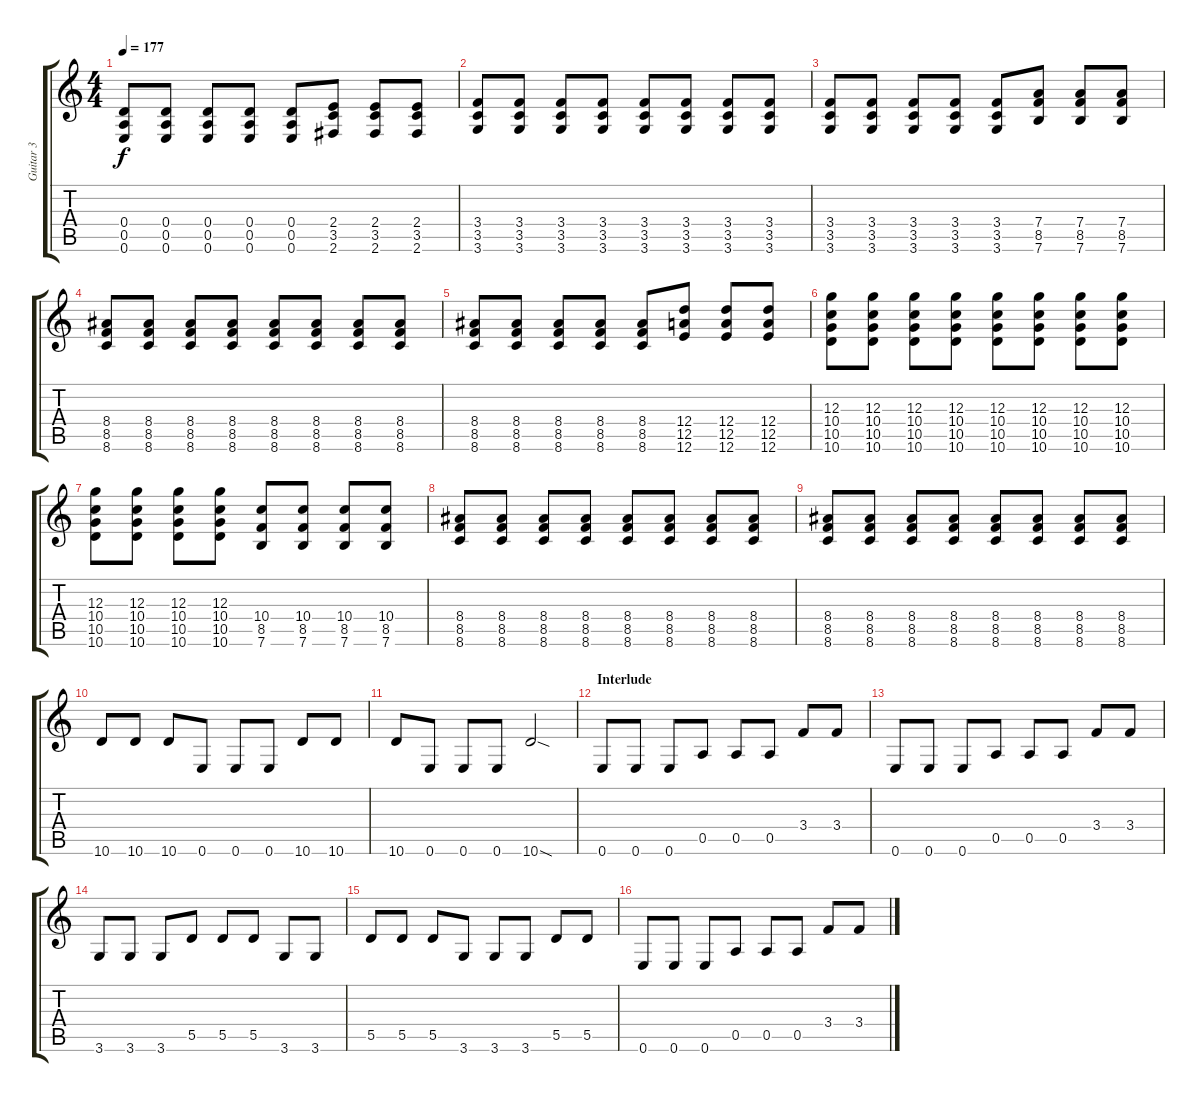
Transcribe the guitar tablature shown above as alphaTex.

\track ("Guitar 3" "Guitar 3") {instrument distortionguitar}
\staff {score tabs}
\tuning (E4 B3 G3 D3 A2 E2) {hide}
\ts (4 4)
\tempo 177
\clef g2
\ks c
(0.4 0.5 0.6).8{dy f} (0.4 0.5 0.6).8 (0.4 0.5 0.6).8 (0.4 0.5 0.6).8 (0.4 0.5 0.6).8 (2.4 3.5 2.6).8 (2.4 3.5 2.6).8 (2.4 3.5 2.6).8 |
(3.4 3.5 3.6).8 (3.4 3.5 3.6).8 (3.4 3.5 3.6).8 (3.4 3.5 3.6).8 (3.4 3.5 3.6).8 (3.4 3.5 3.6).8 (3.4 3.5 3.6).8 (3.4 3.5 3.6).8 |
(3.4 3.5 3.6).8 (3.4 3.5 3.6).8 (3.4 3.5 3.6).8 (3.4 3.5 3.6).8 (3.4 3.5 3.6).8 (7.4 8.5 7.6).8 (7.4 8.5 7.6).8 (7.4 8.5 7.6).8 |
(8.4 8.5 8.6).8 (8.4 8.5 8.6).8 (8.4 8.5 8.6).8 (8.4 8.5 8.6).8 (8.4 8.5 8.6).8 (8.4 8.5 8.6).8 (8.4 8.5 8.6).8 (8.4 8.5 8.6).8 |
(8.4 8.5 8.6).8 (8.4 8.5 8.6).8 (8.4 8.5 8.6).8 (8.4 8.5 8.6).8 (8.4 8.5 8.6).8 (12.4 12.5 12.6).8 (12.4 12.5 12.6).8 (12.4 12.5 12.6).8 |
(12.3 10.4 10.5 10.6).8 (12.3 10.4 10.5 10.6).8 (12.3 10.4 10.5 10.6).8 (12.3 10.4 10.5 10.6).8 (12.3 10.4 10.5 10.6).8 (12.3 10.4 10.5 10.6).8 (12.3 10.4 10.5 10.6).8 (12.3 10.4 10.5 10.6).8 |
(12.3 10.4 10.5 10.6).8 (12.3 10.4 10.5 10.6).8 (12.3 10.4 10.5 10.6).8 (12.3 10.4 10.5 10.6).8 (10.4 8.5 7.6).8 (10.4 8.5 7.6).8 (10.4 8.5 7.6).8 (10.4 8.5 7.6).8 |
(8.4 8.5 8.6).8 (8.4 8.5 8.6).8 (8.4 8.5 8.6).8 (8.4 8.5 8.6).8 (8.4 8.5 8.6).8 (8.4 8.5 8.6).8 (8.4 8.5 8.6).8 (8.4 8.5 8.6).8 |
(8.4 8.5 8.6).8 (8.4 8.5 8.6).8 (8.4 8.5 8.6).8 (8.4 8.5 8.6).8 (8.4 8.5 8.6).8 (8.4 8.5 8.6).8 (8.4 8.5 8.6).8 (8.4 8.5 8.6).8 |
10.6.8 10.6.8 10.6.8 0.6.8 0.6.8 0.6.8 10.6.8 10.6.8 |
10.6.8 0.6.8 0.6.8 0.6.8 10.6{sod}.2 |
\section ("" "Interlude")
0.6.8 0.6.8 0.6.8 0.5.8 0.5.8 0.5.8 3.4.8 3.4.8 |
0.6.8 0.6.8 0.6.8 0.5.8 0.5.8 0.5.8 3.4.8 3.4.8 |
3.6.8 3.6.8 3.6.8 5.5.8 5.5.8 5.5.8 3.6.8 3.6.8 |
5.5.8 5.5.8 5.5.8 3.6.8 3.6.8 3.6.8 5.5.8 5.5.8 |
0.6.8 0.6.8 0.6.8 0.5.8 0.5.8 0.5.8 3.4.8 3.4.8
